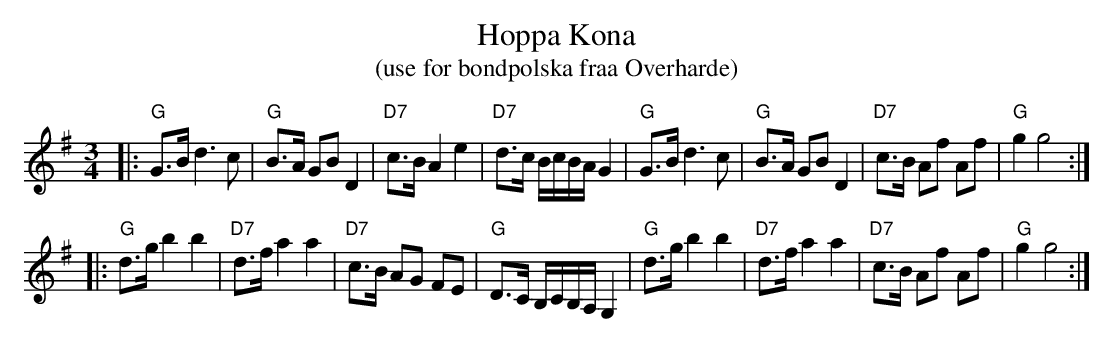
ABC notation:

X:1
T:Hoppa Kona
T:(use for bondpolska fraa Overharde)
M:3/4
L:1/8
K:G
|: "G"G>B d3 c | "G"B>A GB D2 | "D7"c>B A2 e2 | "D7"d>c B/c/B/A/ G2 \
|  "G"G>B d3 c | "G"B>A GB D2 | "D7"c>B Af Af | "G"g2 g4 :|
|: "G"d>g b2 b2 | "D7" d>f a2 a2 | "D7"c>B AG FE | "G"D>C B,/C/B,/A,/ G,2 \
|  "G"d>g b2 b2 | "D7" d>f a2 a2 | "D7"c>B Af Af | "G"g2 g4 :|
